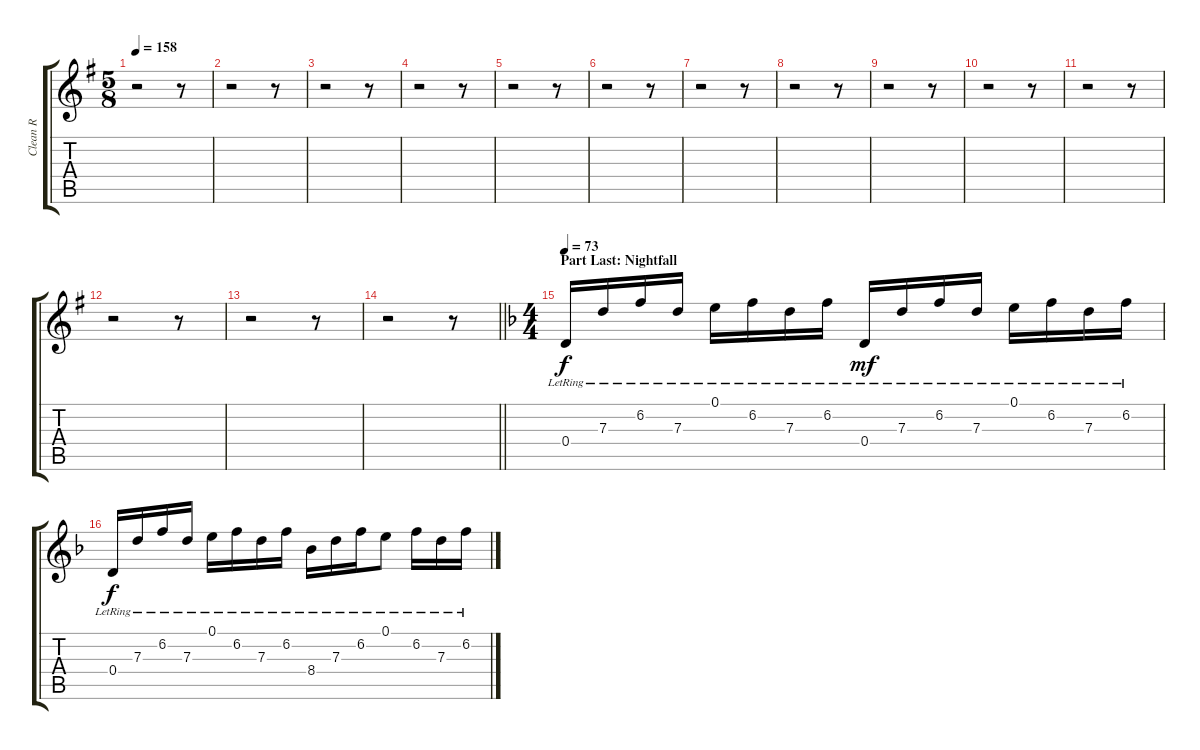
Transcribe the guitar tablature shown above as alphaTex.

\track ("Clean R" "Clean R") {instrument electricguitarjazz}
\staff {score tabs}
\tuning (E4 B3 G3 D3 A2 E2) {hide}
\ts (5 8)
\tempo 158
\clef g2
\ks g
r.2{dy f} r.8 |
r.2 r.8 |
r.2 r.8 |
r.2 r.8 |
r.2 r.8 |
r.2 r.8 |
r.2 r.8 |
r.2 r.8 |
r.2 r.8 |
r.2 r.8 |
r.2 r.8 |
r.2 r.8 |
r.2 r.8 |
\barLineRight lightlight
r.2 r.8 |
\ts (4 4)
\section ("" "Part Last: Nightfall")
\tempo 73
\ks f
0.4{lr}.16 7.3{lr}.16 6.2{lr}.16 7.3{lr}.16 0.1{lr}.16 6.2{lr}.16 7.3{lr}.16 6.2{lr}.16 0.4{lr}.16{dy mf} 7.3{lr}.16 6.2{lr}.16 7.3{lr}.16 0.1{lr}.16 6.2{lr}.16 7.3{lr}.16 6.2{lr}.16 |
0.4{lr}.16{dy f} 7.3{lr}.16 6.2{lr}.16 7.3{lr}.16 0.1{lr}.16 6.2{lr}.16 7.3{lr}.16 6.2{lr}.16 8.4{lr}.16 7.3{lr}.16 6.2{lr}.16 0.1{lr}.8 6.2{lr}.16 7.3{lr}.16 6.2{lr}.16
